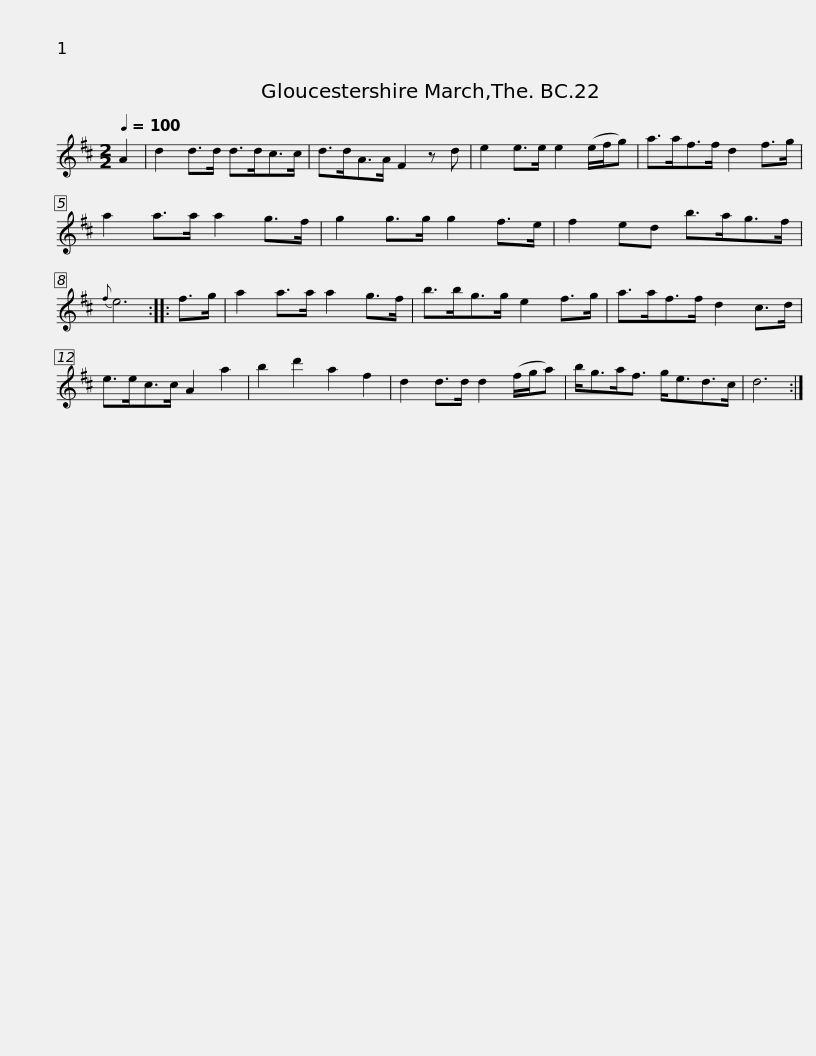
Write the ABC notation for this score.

X:1
L:1/8
Q:1/4=100
M:2/2
I:linebreak $
K:D
V:1 treble
V:1
 A2 | d2 d>d d>dc>c | d>dA>A F2 z d | e2 e>e e2 (e/f/g) | a>af>f d2 f>g |$ %5
 a2 a>a a2 g>f | g2 g>g g2 f>e | f2 ed b>ag>f |{f} e6 ::$ f>g | %10
 a2 a>a a2 g>f | b>bg>g e2 f>g | a>af>f d2 c>d | e>ec>c A2 a2 |$ b2 d'2 a2 f2 | %15
 d2 d>d d2 (f/g/a) | b<ga<f g<ed>c | d6 :| %18
